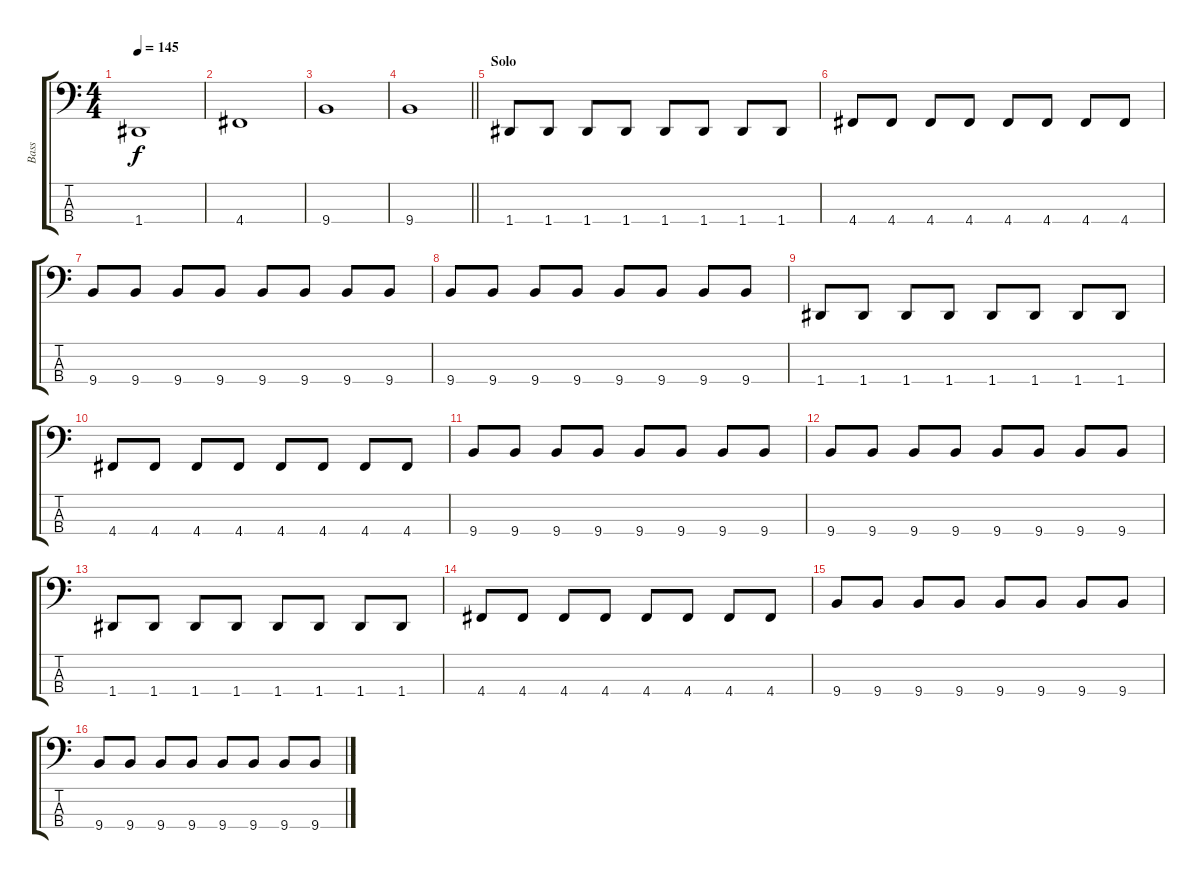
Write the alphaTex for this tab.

\track ("Bass" "Bass") {instrument electricbassfinger}
\staff {score tabs}
\tuning (G2 D2 A1 D1) {hide}
\ts (4 4)
\tempo 145
\clef f4
\ks c
1.4.1{dy f} |
4.4.1 |
9.4.1 |
\barLineRight lightlight
9.4.1 |
\section ("" "Solo")
1.4.8 1.4.8 1.4.8 1.4.8 1.4.8 1.4.8 1.4.8 1.4.8 |
4.4.8 4.4.8 4.4.8 4.4.8 4.4.8 4.4.8 4.4.8 4.4.8 |
9.4.8 9.4.8 9.4.8 9.4.8 9.4.8 9.4.8 9.4.8 9.4.8 |
9.4.8 9.4.8 9.4.8 9.4.8 9.4.8 9.4.8 9.4.8 9.4.8 |
1.4.8 1.4.8 1.4.8 1.4.8 1.4.8 1.4.8 1.4.8 1.4.8 |
4.4.8 4.4.8 4.4.8 4.4.8 4.4.8 4.4.8 4.4.8 4.4.8 |
9.4.8 9.4.8 9.4.8 9.4.8 9.4.8 9.4.8 9.4.8 9.4.8 |
9.4.8 9.4.8 9.4.8 9.4.8 9.4.8 9.4.8 9.4.8 9.4.8 |
1.4.8 1.4.8 1.4.8 1.4.8 1.4.8 1.4.8 1.4.8 1.4.8 |
4.4.8 4.4.8 4.4.8 4.4.8 4.4.8 4.4.8 4.4.8 4.4.8 |
9.4.8 9.4.8 9.4.8 9.4.8 9.4.8 9.4.8 9.4.8 9.4.8 |
9.4.8 9.4.8 9.4.8 9.4.8 9.4.8 9.4.8 9.4.8 9.4.8
